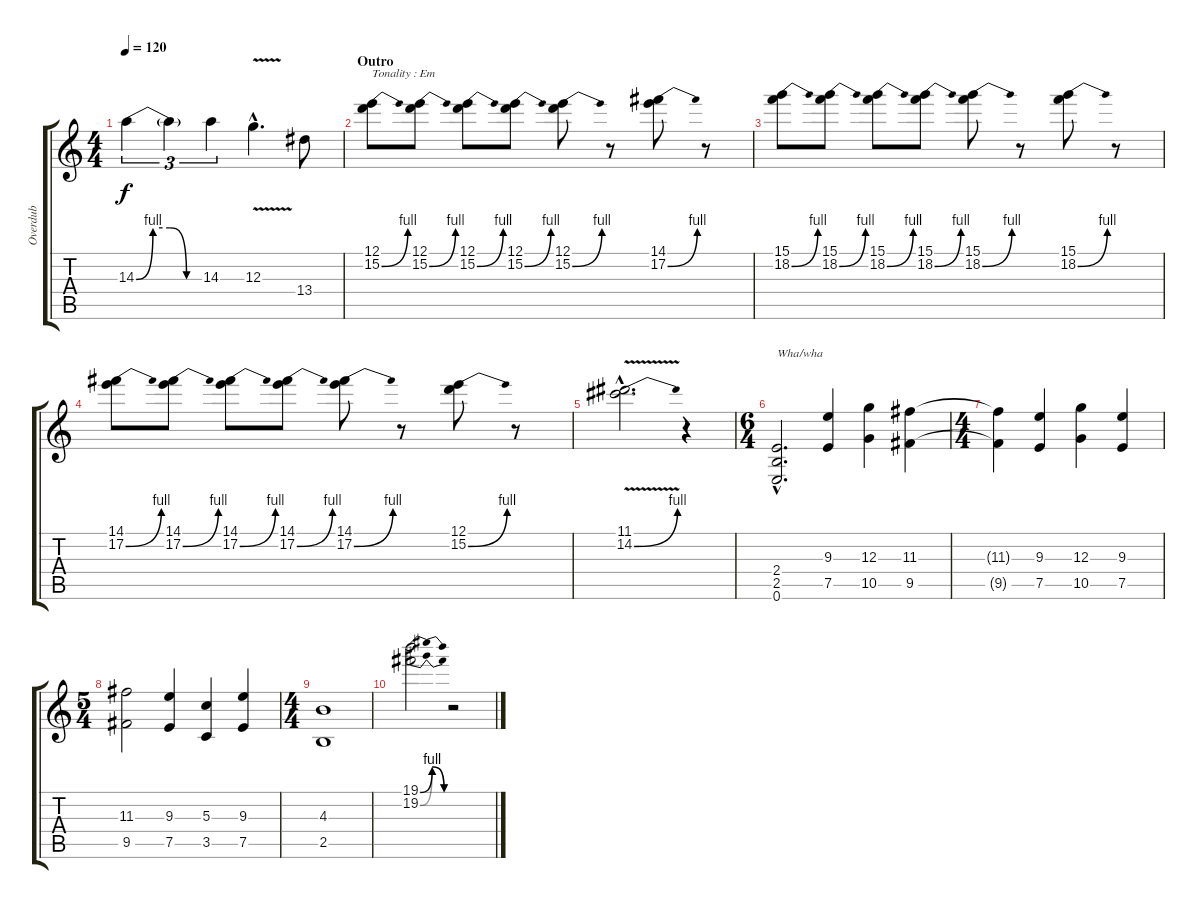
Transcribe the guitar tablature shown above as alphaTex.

\track ("Overdub" "Overdub") {instrument fretlessbass}
\staff {score tabs}
\tuning (E4 B3 G3 D3 A2 E2) {hide}
\ts (4 4)
\tempo 120
\clef g2
\ks c
14.3{be (custom 0 0 15 4 30 4 45 0 60 0)}.4{tu (3 2) dy f} 14.3{t}.4{tu (3 2)} 14.3.4{tu (3 2)} 12.3{v hac}.4{d} 13.4.8 |
\section ("" "Outro")
(12.1 15.2{be (bend 0 0 60 4)}).8{txt "Tonality : Em"} (12.1 15.2{be (bend 0 0 60 4)}).8 (12.1 15.2{be (bend 0 0 60 4)}).8 (12.1 15.2{be (bend 0 0 60 4)}).8 (12.1 15.2{be (bend 0 0 60 4)}).8 r.8 (14.1 17.2{be (bend 0 0 60 4)}).8 r.8 |
(15.1 18.2{be (bend 0 0 60 4)}).8 (15.1 18.2{be (bend 0 0 60 4)}).8 (15.1 18.2{be (bend 0 0 60 4)}).8 (15.1 18.2{be (bend 0 0 60 4)}).8 (15.1 18.2{be (bend 0 0 60 4)}).8 r.8 (15.1 18.2{be (bend 0 0 60 4)}).8 r.8 |
(14.1 17.2{be (bend 0 0 60 4)}).8 (14.1 17.2{be (bend 0 0 60 4)}).8 (14.1 17.2{be (bend 0 0 60 4)}).8 (14.1 17.2{be (bend 0 0 60 4)}).8 (14.1 17.2{be (bend 0 0 60 4)}).8 r.8 (12.1 15.2{be (bend 0 0 60 4)}).8 r.8 |
(11.1{v hac} 14.2{be (bend 0 0 60 4) v hac}).2{d} r.4 |
\ts (6 4)
(2.4{hac} 2.5{hac} 0.6{hac}).2{d txt "Wha/wha" instrument fx2soundtrack} (9.3 7.5).4 (12.3 10.5).4 (11.3 9.5).4 |
\ts (4 4)
(11.3{t} 9.5{t}).4 (9.3 7.5).4 (12.3 10.5).4 (9.3 7.5).4 |
\ts (5 4)
(11.3 9.5).2 (9.3 7.5).4 (5.3 3.5).4 (9.3 7.5).4 |
\ts (4 4)
(4.3 2.5).1 |
(19.1{be (bendrelease 0 0 15 4 50 4 60 0)} 19.2{be (bendrelease 0 0 15 4 50 4 60 0)}).2{instrument fretlessbass} r.2
